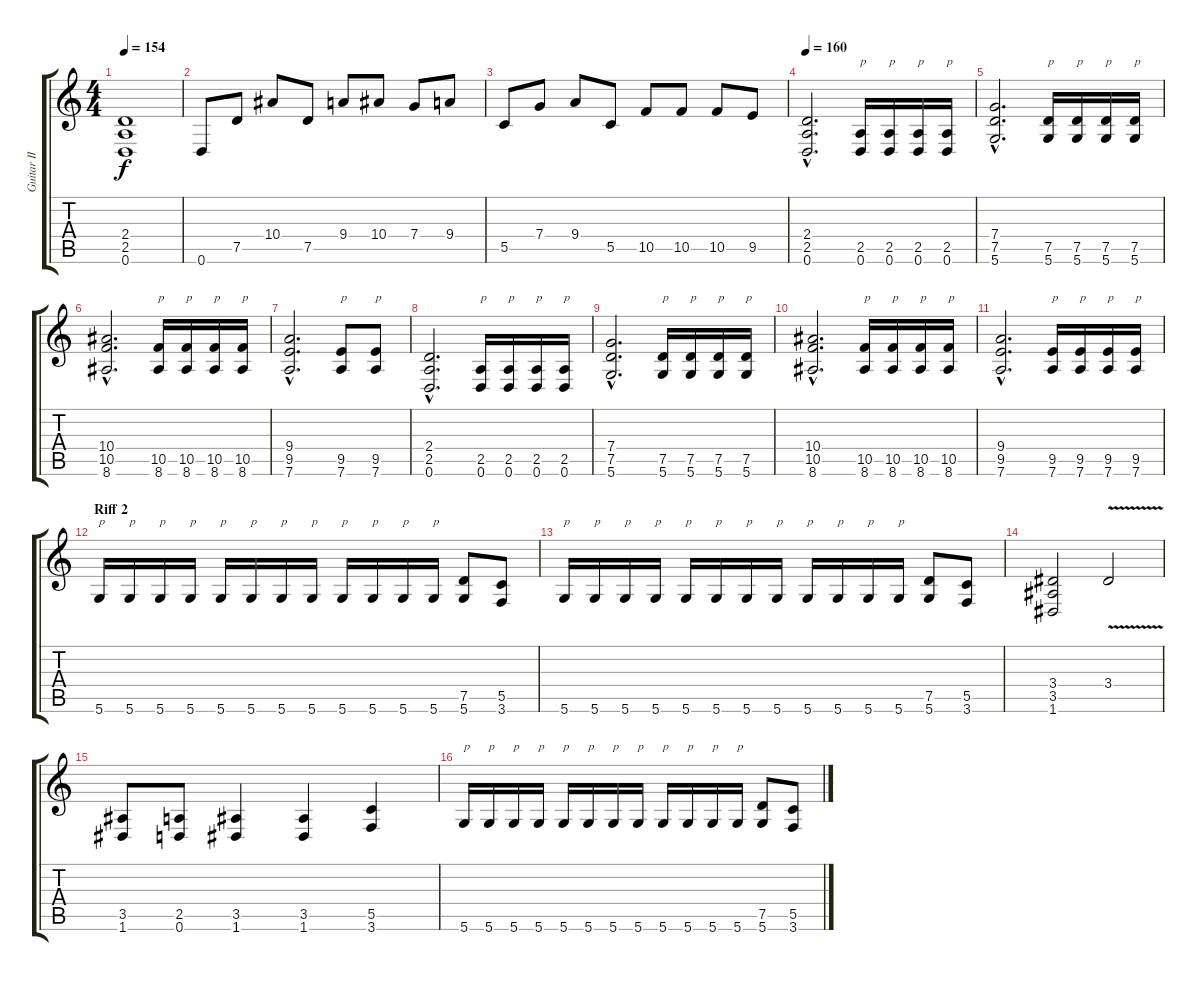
\track ("Guitar II" "Guitar II") {instrument distortionguitar}
\staff {score tabs}
\tuning (D4 A3 F3 C3 G2 D2) {hide}
\ts (4 4)
\tempo 154
\clef g2
\ks c
(2.4{t} 2.5{t} 0.6{t}).1{dy f} |
0.6.8 7.5.8 10.4.8 7.5.8 9.4.8 10.4.8 7.4.8 9.4.8 |
5.5.8 7.4.8 9.4.8 5.5.8 10.5.8 10.5.8 10.5.8 9.5.8 |
\tempo 160
(2.4{hac} 2.5{hac} 0.6{hac}).2{d} (2.5 0.6).16{txt "p"} (2.5 0.6).16{txt "p"} (2.5 0.6).16{txt "p"} (2.5 0.6).16{txt "p"} |
(7.4{hac} 7.5{hac} 5.6{hac}).2{d} (7.5 5.6).16{txt "p"} (7.5 5.6).16{txt "p"} (7.5 5.6).16{txt "p"} (7.5 5.6).16{txt "p"} |
(10.4{hac} 10.5{hac} 8.6{hac}).2{d} (10.5 8.6).16{txt "p"} (10.5 8.6).16{txt "p"} (10.5 8.6).16{txt "p"} (10.5 8.6).16{txt "p"} |
(9.4{hac} 9.5{hac} 7.6{hac}).2{d} (9.5 7.6).8{txt "p"} (9.5 7.6).8{txt "p"} |
(2.4{hac} 2.5{hac} 0.6{hac}).2{d} (2.5 0.6).16{txt "p"} (2.5 0.6).16{txt "p"} (2.5 0.6).16{txt "p"} (2.5 0.6).16{txt "p"} |
(7.4{hac} 7.5{hac} 5.6{hac}).2{d} (7.5 5.6).16{txt "p"} (7.5 5.6).16{txt "p"} (7.5 5.6).16{txt "p"} (7.5 5.6).16{txt "p"} |
(10.4{hac} 10.5{hac} 8.6{hac}).2{d} (10.5 8.6).16{txt "p"} (10.5 8.6).16{txt "p"} (10.5 8.6).16{txt "p"} (10.5 8.6).16{txt "p"} |
(9.4{hac} 9.5{hac} 7.6{hac}).2{d} (9.5 7.6).16{txt "p"} (9.5 7.6).16{txt "p"} (9.5 7.6).16{txt "p"} (9.5 7.6).16{txt "p"} |
\section ("" "Riff 2")
5.6.16{txt "p"} 5.6.16{txt "p"} 5.6.16{txt "p"} 5.6.16{txt "p"} 5.6.16{txt "p"} 5.6.16{txt "p"} 5.6.16{txt "p"} 5.6.16{txt "p"} 5.6.16{txt "p"} 5.6.16{txt "p"} 5.6.16{txt "p"} 5.6.16{txt "p"} (7.5 5.6).8 (5.5 3.6).8 |
5.6.16{txt "p"} 5.6.16{txt "p"} 5.6.16{txt "p"} 5.6.16{txt "p"} 5.6.16{txt "p"} 5.6.16{txt "p"} 5.6.16{txt "p"} 5.6.16{txt "p"} 5.6.16{txt "p"} 5.6.16{txt "p"} 5.6.16{txt "p"} 5.6.16{txt "p"} (7.5 5.6).8 (5.5 3.6).8 |
(3.4 3.5 1.6).2 3.4{v}.2 |
(3.5 1.6).8 (2.5 0.6).8 (3.5 1.6).4 (3.5 1.6).4 (5.5 3.6).4 |
5.6.16{txt "p"} 5.6.16{txt "p"} 5.6.16{txt "p"} 5.6.16{txt "p"} 5.6.16{txt "p"} 5.6.16{txt "p"} 5.6.16{txt "p"} 5.6.16{txt "p"} 5.6.16{txt "p"} 5.6.16{txt "p"} 5.6.16{txt "p"} 5.6.16{txt "p"} (7.5 5.6).8 (5.5 3.6).8
